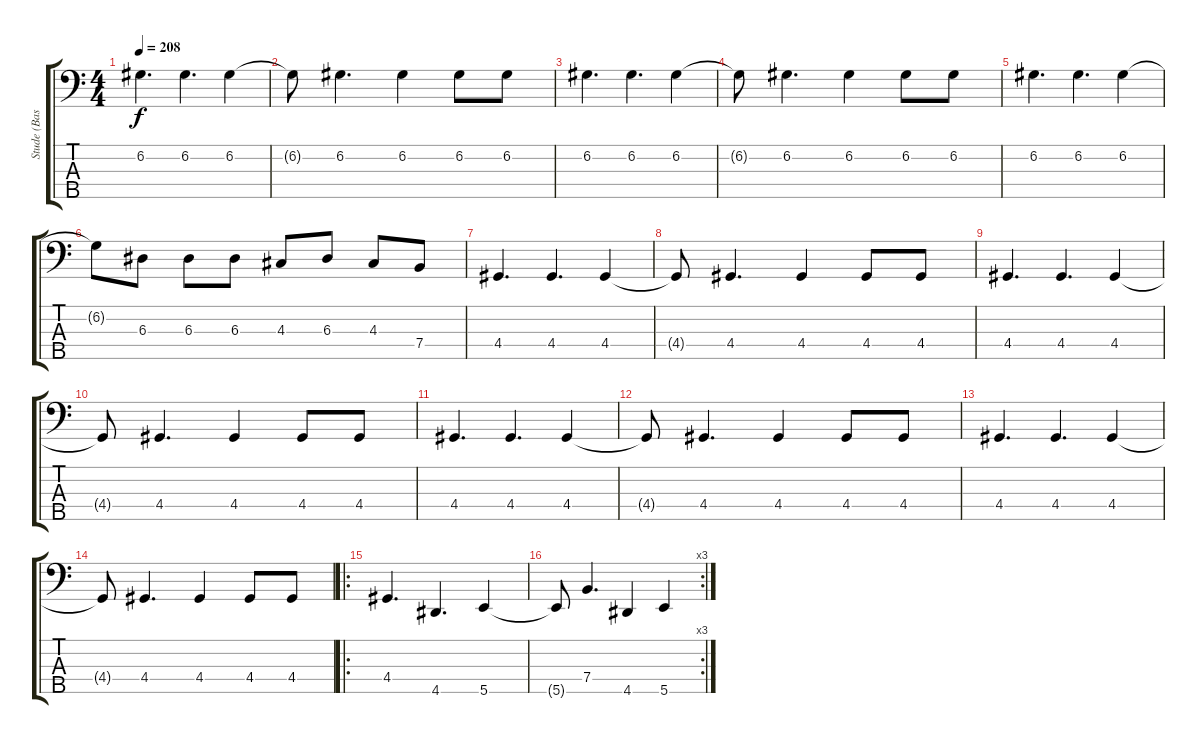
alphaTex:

\track ("Stude (Bass)" "Stude (Bas") {instrument electricbasspick}
\staff {score tabs}
\tuning (G2 D2 A1 E1 B0) {hide}
\ts (4 4)
\tempo 208
\clef f4
\ks c
6.2.4{d dy f} 6.2.4{d} 6.2.4 |
6.2{t}.8 6.2.4{d} 6.2.4 6.2.8 6.2.8 |
6.2.4{d} 6.2.4{d} 6.2.4 |
6.2{t}.8 6.2.4{d} 6.2.4 6.2.8 6.2.8 |
6.2.4{d} 6.2.4{d} 6.2.4 |
6.2{t}.8 6.3.8 6.3.8 6.3.8 4.3.8 6.3.8 4.3.8 7.4.8 |
4.4.4{d} 4.4.4{d} 4.4.4 |
4.4{t}.8 4.4.4{d} 4.4.4 4.4.8 4.4.8 |
4.4.4{d} 4.4.4{d} 4.4.4 |
4.4{t}.8 4.4.4{d} 4.4.4 4.4.8 4.4.8 |
4.4.4{d} 4.4.4{d} 4.4.4 |
4.4{t}.8 4.4.4{d} 4.4.4 4.4.8 4.4.8 |
4.4.4{d} 4.4.4{d} 4.4.4 |
4.4{t}.8 4.4.4{d} 4.4.4 4.4.8 4.4.8 |
\ro
4.4.4{d} 4.5.4{d} 5.5.4 |
\rc 3
5.5{t}.8 7.4.4{d} 4.5.4 5.5.4
